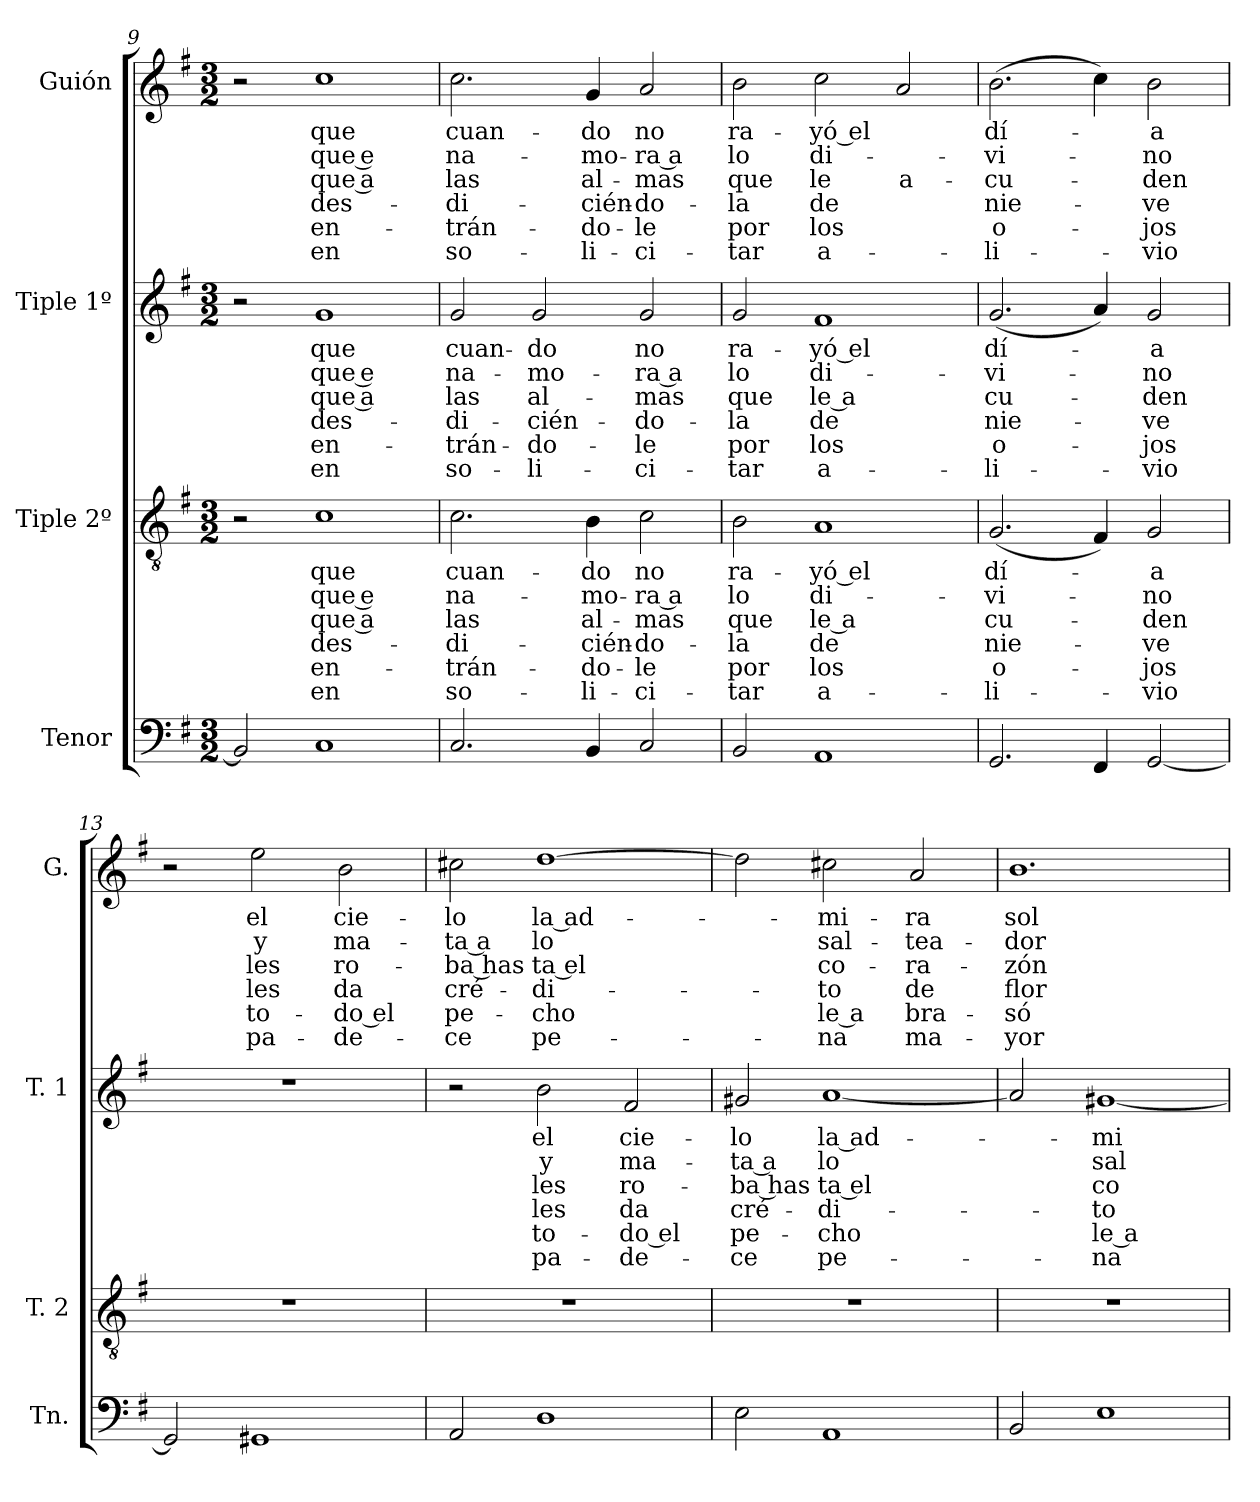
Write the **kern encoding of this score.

**kern	**kern	**text	**text	**text	**text	**text	**text	**kern	**text	**text	**text	**text	**text	**text	**kern	**text	**text	**text	**text	**text	**text
*part4	*part3	*part3	*part3	*part3	*part3	*part3	*part3	*part2	*part2	*part2	*part2	*part2	*part2	*part2	*part1	*part1	*part1	*part1	*part1	*part1	*part1
*staff4	*staff3	*staff3	*staff3	*staff3	*staff3	*staff3	*staff3	*staff2	*staff2	*staff2	*staff2	*staff2	*staff2	*staff2	*staff1	*staff1	*staff1	*staff1	*staff1	*staff1	*staff1
*I"Tenor	*I"Tiple 2º	*	*	*	*	*	*	*I"Tiple 1º	*	*	*	*	*	*	*I"Guión	*	*	*	*	*	*
*I'Tn.	*I'T. 2	*	*	*	*	*	*	*I'T. 1	*	*	*	*	*	*	*I'G.	*	*	*	*	*	*
*clefF4	*clefGv2	*	*	*	*	*	*	*clefG2	*	*	*	*	*	*	*clefG2	*	*	*	*	*	*
*k[f#]	*k[f#]	*	*	*	*	*	*	*k[f#]	*	*	*	*	*	*	*k[f#]	*	*	*	*	*	*
*M3/2	*M3/2	*	*	*	*	*	*	*M3/2	*	*	*	*	*	*	*M3/2	*	*	*	*	*	*
=9	=9	=9	=9	=9	=9	=9	=9	=9	=9	=9	=9	=9	=9	=9	=9	=9	=9	=9	=9	=9	=9
2BB]	2r	.	.	.	.	.	.	2r	.	.	.	.	.	.	2r	.	.	.	.	.	.
1C	1c	que	que e	que a	des-	en-	en	1g	que	que e	que a	des-	en-	en	1cc	que	que e	que a	des-	en-	en
=10	=10	=10	=10	=10	=10	=10	=10	=10	=10	=10	=10	=10	=10	=10	=10	=10	=10	=10	=10	=10	=10
2.C	2.c	cuan-	-na-	las	-di-	-trán-	so-	2g	cuan-	-na-	las	-di-	-trán-	so-	2.cc	cuan-	-na-	las	-di-	-trán-	so-
.	.	.	.	.	.	.	.	2g	-do	-mo-	al-	-cién-	-do-	-li-	.	.	.	.	.	.	.
4BB	4B	-do	-mo-	al-	-cién-	-do-	-li-	.	.	.	.	.	.	.	4g	-do	-mo-	al-	-cién-	-do-	-li-
2C	2c	no	-ra a	-mas	-do-	-le	-ci-	2g	no	-ra a	-mas	-do-	-le	-ci-	2a	no	-ra a	-mas	-do-	-le	-ci-
=11	=11	=11	=11	=11	=11	=11	=11	=11	=11	=11	=11	=11	=11	=11	=11	=11	=11	=11	=11	=11	=11
2BB	2B	ra-	lo	que	-la	por	-tar	2g	ra-	lo	que	-la	por	-tar	2b	ra-	-lo	que	-la	por	-tar
1AA	1A	-yó el	di-	le a	de	los	a-	1f#	-yó el	di-	le a	de	los	a-	2cc	-yó el	di-	le	de	los	a-
.	.	.	.	.	.	.	.	.	.	.	.	.	.	.	2a	.	.	a-	.	.	.
=12	=12	=12	=12	=12	=12	=12	=12	=12	=12	=12	=12	=12	=12	=12	=12	=12	=12	=12	=12	=12	=12
2.GG	(2.G	dí-	-vi-	-cu-	nie-	o-	-li-	(2.g	dí-	-vi-	-cu-	nie-	o-	-li-	(2.b	dí-	-vi-	-cu-	nie-	o-	-li-
4FF#	4F#)	.	.	.	.	.	.	4a)	.	.	.	.	.	.	4cc)	.	.	.	.	.	.
[2GG	2G	-a	-no	-den	-ve	-jos	-vio	2g	-a	-no	-den	-ve	-jos	-vio	2b	-a	-no	-den	-ve	-jos	-vio
=13	=13	=13	=13	=13	=13	=13	=13	=13	=13	=13	=13	=13	=13	=13	=13	=13	=13	=13	=13	=13	=13
2GG]	1.r	.	.	.	.	.	.	1.r	.	.	.	.	.	.	2r	.	.	.	.	.	.
1GG#X	.	.	.	.	.	.	.	.	.	.	.	.	.	.	2ee	el	y	les	les	to-	pa-
.	.	.	.	.	.	.	.	.	.	.	.	.	.	.	2b	cie-	ma-	ro-	da	-do el	-de-
=14	=14	=14	=14	=14	=14	=14	=14	=14	=14	=14	=14	=14	=14	=14	=14	=14	=14	=14	=14	=14	=14
2AA	1.r	.	.	.	.	.	.	2r	.	.	.	.	.	.	2cc#X	-lo	-ta a	-ba has	cré-	pe-	-ce
1D	.	.	.	.	.	.	.	2b	el	y	les	les	to-	pa-	[1dd	la ad-	lo	-ta el	-di-	-cho	pe-
.	.	.	.	.	.	.	.	2f#	cie-	ma-	ro-	da	-do el	-de-	.	.	.	.	.	.	.
=15	=15	=15	=15	=15	=15	=15	=15	=15	=15	=15	=15	=15	=15	=15	=15	=15	=15	=15	=15	=15	=15
2E	1.r	.	.	.	.	.	.	2g#X	-lo	-ta a	-ba has	cré-	pe-	-ce	2dd]	.	.	.	.	.	.
1AA	.	.	.	.	.	.	.	[1a	la ad-	lo	-ta el	-di-	-cho	pe-	2cc#X	-mi-	sal-	co-	-to	le a	-na
.	.	.	.	.	.	.	.	.	.	.	.	.	.	.	2a	-ra	-tea-	-ra-	de	-bra-	ma-
=16	=16	=16	=16	=16	=16	=16	=16	=16	=16	=16	=16	=16	=16	=16	=16	=16	=16	=16	=16	=16	=16
2BB	1.r	.	.	.	.	.	.	2a]	.	.	.	.	.	.	1.b	sol	-dor	-zón	flor	-só	-yor
1E	.	.	.	.	.	.	.	[1g#X	-mi-	sal-	co-	-to	le a	-na	.	.	.	.	.	.	.
=	=	=	=	=	=	=	=	=	=	=	=	=	=	=	=	=	=	=	=	=	=
*-	*-	*-	*-	*-	*-	*-	*-	*-	*-	*-	*-	*-	*-	*-	*-	*-	*-	*-	*-	*-	*-
